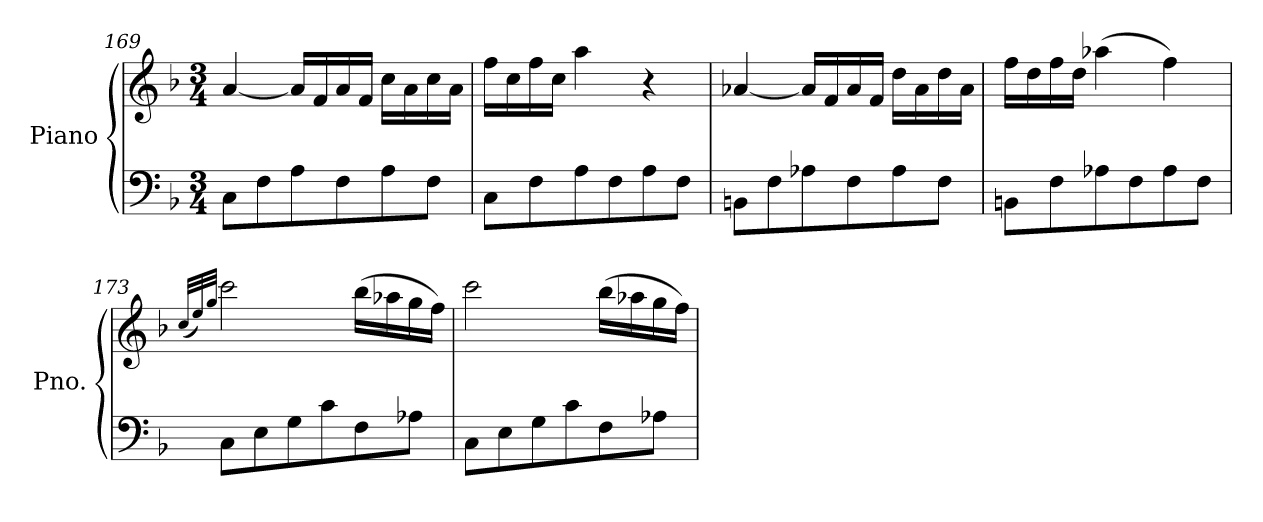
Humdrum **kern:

**kern	**kern
*part1	*part1
*staff2	*staff1
*I"Piano	*
*I'Pno.	*
*clefF4	*clefG2
*k[b-]	*k[b-]
*M3/4	*M3/4
=169	=169
8C\L	[4a/
8F\	.
8A\	16a/LL]
.	16f/
8F\	16a/
.	16f/JJ
8A\	16cc\LL
.	16a\
8F\J	16cc\
.	16a\JJ
=170	=170
8C\L	16ff\LL
.	16cc\
8F\	16ff\
.	16cc\JJ
8A\	4aa\
8F\	.
8A\	4r
8F\J	.
!!LO:LB:g=z
=171	=171
8BBn\L	[4a-X/
8F\	.
8A-X\	16a-/LL]
.	16f/
8F\	16a-/
.	16f/JJ
8A-\	16dd\LL
.	16a-\
8F\J	16dd\
.	16a-\JJ
=172	=172
8BBn\L	16ff\LL
.	16dd\
8F\	16ff\
.	16dd\JJ
8A-X\	(>4aa-X\
8F\	.
8A-\	4ff\)
8F\J	.
=173	=173
.	(<32qcc!/LLL
.	32qee!/)
.	32qgg!/JJJ
8C\L	2ccc\
8E\	.
8G\	.
8c\	.
8F\	(>16bb-\LL
.	16aa-X\
8A-X\J	16gg\
.	16ff\JJ)
=174	=174
8C\L	2ccc\
8E\	.
8G\	.
8c\	.
8F\	(>16bb-\LL
.	16aa-X\
8A-X\J	16gg\
.	16ff\JJ)
=	=
*-	*-
